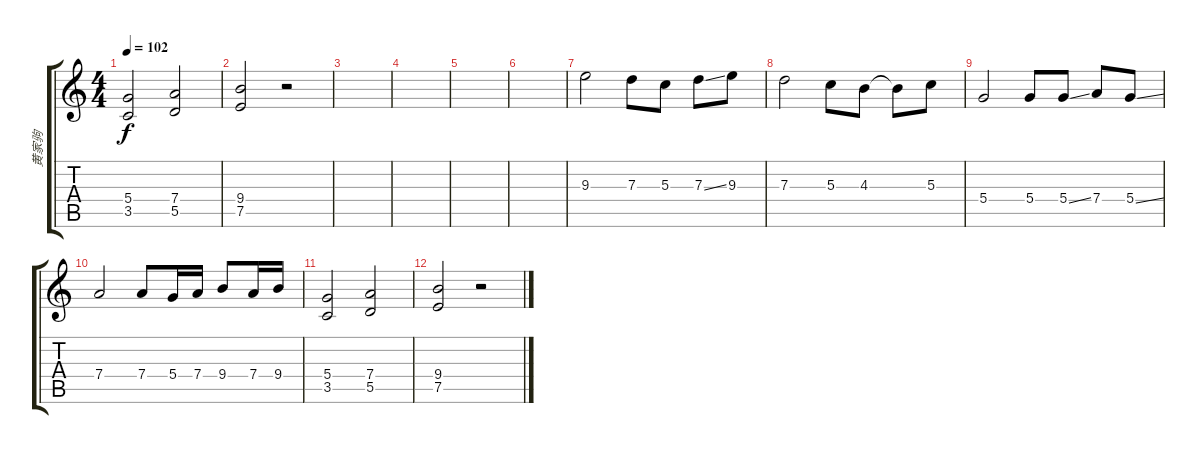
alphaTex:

\track ("黄家驹" "黄家驹") {instrument overdrivenguitar}
\staff {score tabs}
\tuning (E4 B3 G3 D3 A2 E2) {hide}
\ts (4 4)
\tempo 102
\clef g2
\ks c
(5.4 3.5).2{dy f} (7.4 5.5).2 |
(9.4 7.5).2 r.2 |
|
|
|
|
9.3.2 7.3.8 5.3.8 7.3{ss}.8 9.3.8 |
7.3.2 5.3.8 4.3.8 4.3{t}.8 5.3.8 |
5.4.2 5.4.8 5.4{ss}.8 7.4.8 5.4{ss}.8 |
7.4.2 7.4.8 5.4.16 7.4.16 9.4.8 7.4.16 9.4.16 |
(5.4 3.5).2 (7.4 5.5).2 |
(9.4 7.5).2 r.2
